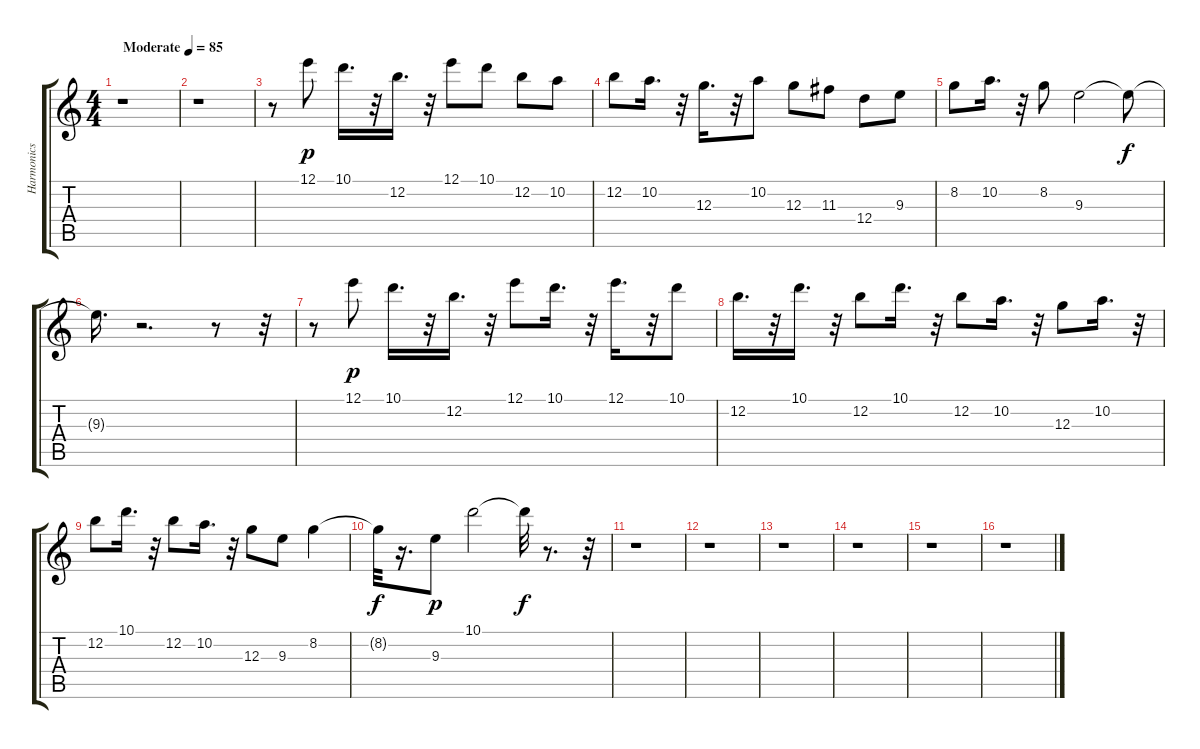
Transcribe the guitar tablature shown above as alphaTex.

\track ("Harmonics" "Harmonics") {instrument guitarharmonics}
\staff {score tabs}
\tuning (E4 B3 G3 D3 A2 E2) {hide}
\ts (4 4)
\tempo (85 "Moderate")
\clef g2
\ks c
r.1{dy p instrument guitarharmonics} |
r.1 |
r.8 12.1.8 10.1.16{d} r.32 12.2.16{d} r.32 12.1.8 10.1.8 12.2.8 10.2.8 |
12.2.8 10.2.16{d} r.32 12.3.16{d} r.32 10.2.8 12.3.8 11.3.8 12.4.8 9.3.8 |
8.2.8 10.2.16{d} r.32 8.2.8 9.3.2 9.3{t}.8{dy f} |
9.3{t}.16{d} r.2{d} r.8 r.32 |
r.8 12.1.8{dy p} 10.1.16{d} r.32 12.2.16{d} r.32 12.1.8 10.1.16{d} r.32 12.1.16{d} r.32 10.1.8 |
12.2.16{d} r.32 10.1.16{d} r.32 12.2.8 10.1.16{d} r.32 12.2.8 10.2.16{d} r.32 12.3.8 10.2.16{d} r.32 |
12.2.8 10.1.16{d} r.32 12.2.8 10.2.16{d} r.32 12.3.8 9.3.8 8.2.4 |
8.2{t}.32{dy f} r.16{d} 9.3.8{dy p} 10.1.2 10.1{t}.32{dy f} r.8{d} r.32 |
r.1 |
r.1 |
r.1 |
r.1 |
r.1 |
r.1
